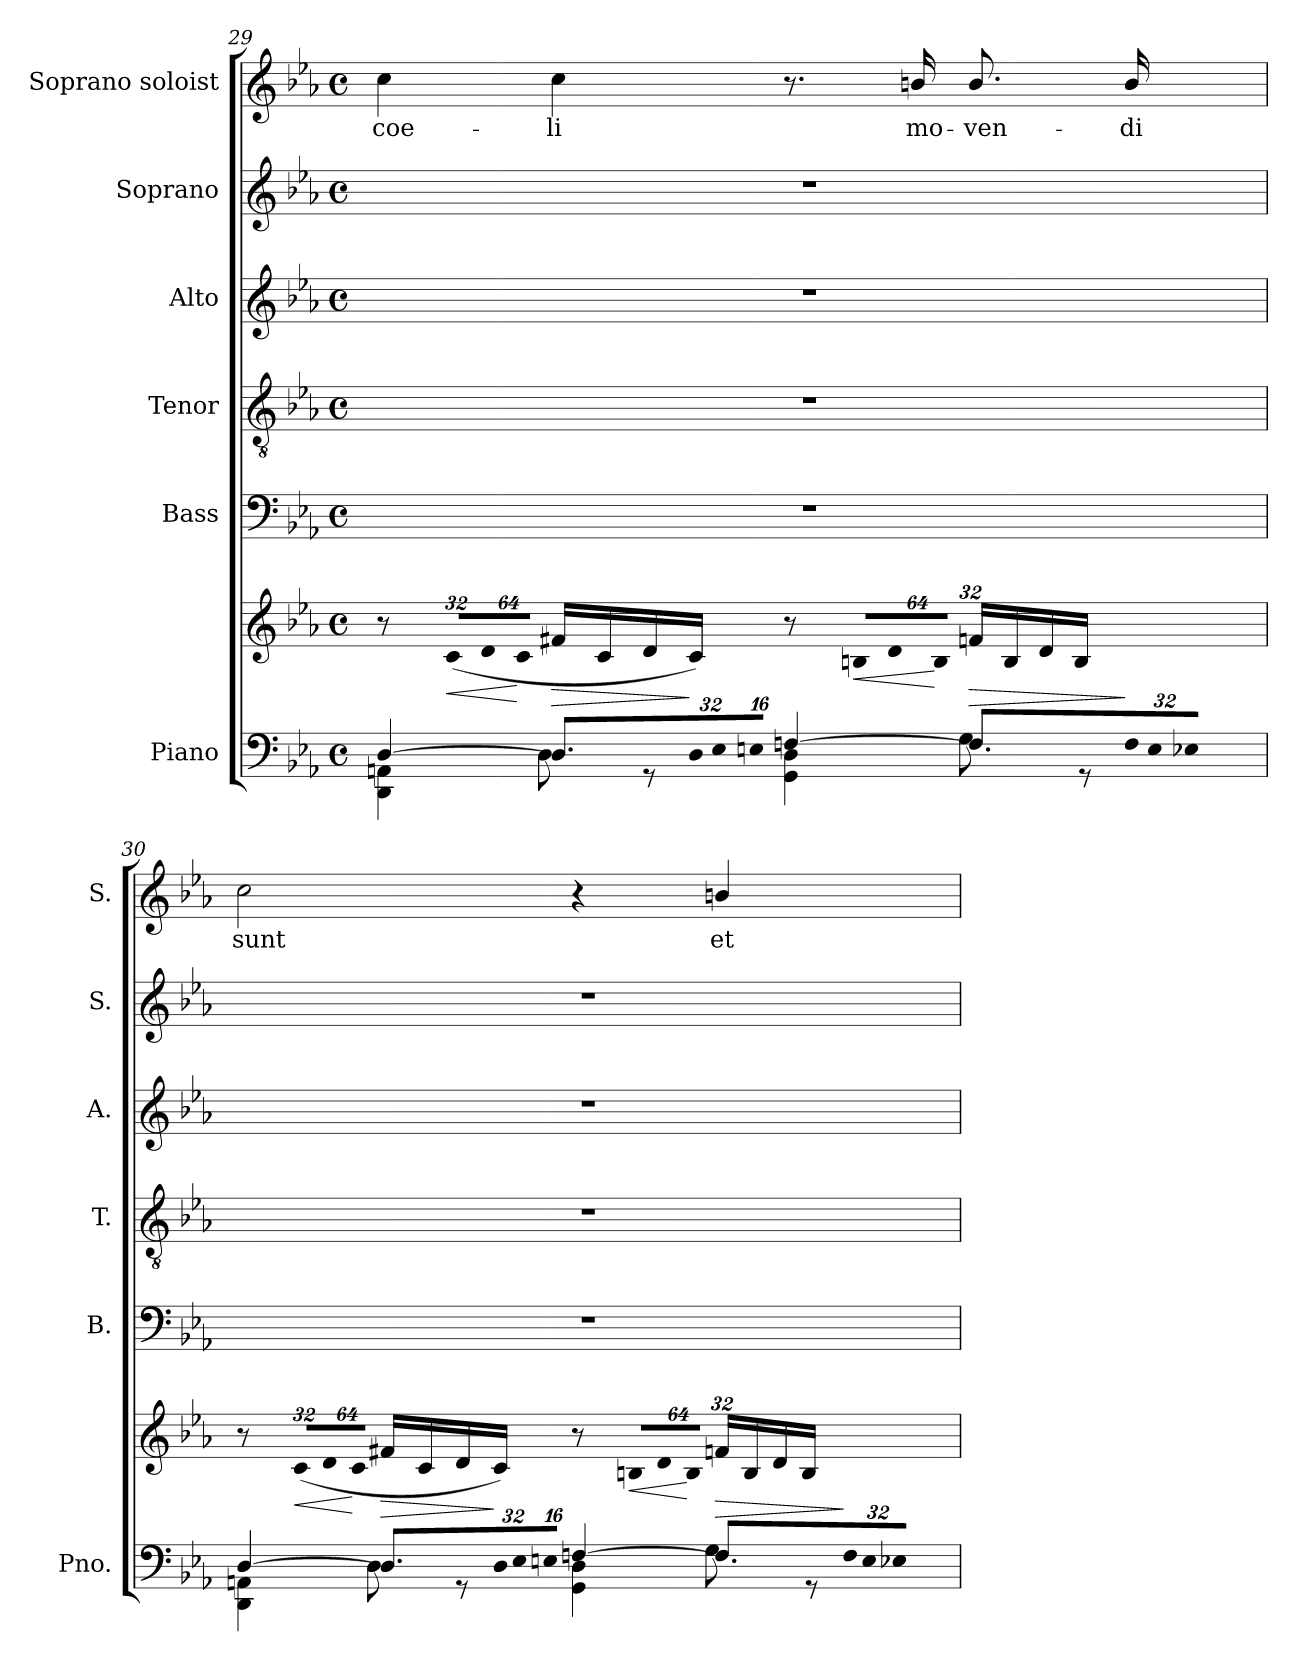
**kern	**kern	**dynam	**kern	**kern	**kern	**kern	**kern	**text
*part6	*part6	*part6	*part5	*part4	*part3	*part2	*part1	*part1
*staff7	*staff6	*staff6/7	*staff5	*staff4	*staff3	*staff2	*staff1	*staff1
*I"Piano	*	*	*I"Bass	*I"Tenor	*I"Alto	*I"Soprano	*I"Soprano soloist	*
*I'Pno.	*	*	*I'B.	*I'T.	*I'A.	*I'S.	*I'S.	*
*clefF4	*clefG2	*	*clefF4	*clefGv2	*clefG2	*clefG2	*clefG2	*
*	*	*	*	*ITrd7c12	*	*	*	*
*k[b-e-a-]	*k[b-e-a-]	*	*k[b-e-a-]	*k[b-e-a-]	*k[b-e-a-]	*k[b-e-a-]	*k[b-e-a-]	*
*E-:	*E-:	*	*E-:	*E-:	*E-:	*E-:	*E-:	*
*M4/4	*M4/4	*	*M4/4	*M4/4	*M4/4	*M4/4	*M4/4	*
*met(c)	*met(c)	*	*met(c)	*met(c)	*met(c)	*met(c)	*met(c)	*
=29	=29	=29	=29	=29	=29	=29	=29	=29
*^	*	*	*	*	*	*	*	*
!	!	!	!	!	!	!	!	!	!LO:LY:b:color=#000000
[4Di/	4DDi\ 4AAni	8r	.	1r	1r	1r	1r	4cci\	coe-
*	*	*Xbrackettup	*	*	*	*	*	*	*
!	!	!LO:N:vis=16	!LO:HP:b	!	!	!	!	!	!
.	.	(512%21ci/LL	<	.	.	.	.	.	.
!	!	!LO:N:vis=16	!	!	!	!	!	!	!
.	.	1024%43di/	.	.	.	.	.	.	.
!	!	!LO:N:vis=16	!	!	!	!	!	!	!
.	.	1024%43ci/JJ	[	.	.	.	.	.	.
!	!	!	!LO:HP:b	!	!	!	!	!	!
!	!	!	!	!	!	!	!	!	!LO:LY:b:color=#000000
8.Di/L]	8Di\	16f#Xi/LL	>	.	.	.	.	4cci\	-li
.	.	16ci/	.	.	.	.	.	.	.
.	8r	16di/	.	.	.	.	.	.	.
*Xbrackettup	*	*	*	*	*	*	*	*	*
!LO:N:vis=32	!	!	!	!	!	!	!	!	!
1024%21Di/LL	.	16ci/JJ)	]	.	.	.	.	.	.
!LO:N:vis=32	!	!	!	!	!	!	!	!	!
1024%21E-i/	.	.	.	.	.	.	.	.	.
!LO:N:vis=32	!	!	!	!	!	!	!	!	!
512%11Eni/JJJ	.	.	.	.	.	.	.	.	.
[4Fni/	4GGi\ 4Di	8r	.	.	.	.	.	8.r	.
!	!	!LO:N:vis=16	!LO:HP:b	!	!	!	!	!	!
.	.	512%21Bni/LL	<	.	.	.	.	.	.
!	!	!LO:N:vis=16	!	!	!	!	!	!	!
.	.	1024%43di/	.	.	.	.	.	.	.
!	!	!	!	!	!	!	!	!	!LO:LY:b:color=#000000
.	.	.	.	.	.	.	.	16bni/	mo-
!	!	!LO:N:vis=16	!	!	!	!	!	!	!
.	.	1024%43Bi/JJ	[	.	.	.	.	.	.
!	!	!	!LO:HP:b	!	!	!	!	!	!
!	!	!	!	!	!	!	!	!	!LO:LY:b:color=#000000
8.Fi/L]	8Gi\	16fni/LL	>	.	.	.	.	8.bi/	-ven-
.	.	16Bi/	.	.	.	.	.	.	.
.	8r	16di/	.	.	.	.	.	.	.
!LO:N:vis=32	!	!	!	!	!	!	!	!	!
!	!	!	!	!	!	!	!	!	!LO:LY:b:color=#000000
1024%21Fi/LL	.	16Bi/JJ	]	.	.	.	.	16bi/	-di
!LO:N:vis=32	!	!	!	!	!	!	!	!	!
1024%21Ei/	.	.	.	.	.	.	.	.	.
!LO:N:vis=32	!	!	!	!	!	!	!	!	!
512%11E-Xi/JJJ	.	.	.	.	.	.	.	.	.
!!LO:PB:g=z
=30	=30	=30	=30	=30	=30	=30	=30	=30	=30
!	!	!	!	!	!	!	!	!	!LO:LY:b:color=#000000
[4Di/	4DDi\ 4AAni	8r	.	1r	1r	1r	1r	2cci\	sunt
!	!	!LO:N:vis=16	!LO:HP:b	!	!	!	!	!	!
.	.	(512%21ci/LL	<	.	.	.	.	.	.
!	!	!LO:N:vis=16	!	!	!	!	!	!	!
.	.	1024%43di/	.	.	.	.	.	.	.
!	!	!LO:N:vis=16	!	!	!	!	!	!	!
.	.	1024%43ci/JJ	[	.	.	.	.	.	.
!	!	!	!LO:HP:b	!	!	!	!	!	!
8.Di/L]	8Di\	16f#Xi/LL	>	.	.	.	.	.	.
.	.	16ci/	.	.	.	.	.	.	.
.	8r	16di/	.	.	.	.	.	.	.
!LO:N:vis=32	!	!	!	!	!	!	!	!	!
1024%21Di/LL	.	16ci/JJ)	]	.	.	.	.	.	.
!LO:N:vis=32	!	!	!	!	!	!	!	!	!
1024%21E-i/	.	.	.	.	.	.	.	.	.
!LO:N:vis=32	!	!	!	!	!	!	!	!	!
512%11Eni/JJJ	.	.	.	.	.	.	.	.	.
[4Fni/	4GGi\ 4Di	8r	.	.	.	.	.	4r	.
!	!	!LO:N:vis=16	!LO:HP:b	!	!	!	!	!	!
.	.	512%21Bni/LL	<	.	.	.	.	.	.
!	!	!LO:N:vis=16	!	!	!	!	!	!	!
.	.	1024%43di/	.	.	.	.	.	.	.
!	!	!LO:N:vis=16	!	!	!	!	!	!	!
.	.	1024%43Bi/JJ	[	.	.	.	.	.	.
!	!	!	!LO:HP:b	!	!	!	!	!	!
!	!	!	!	!	!	!	!	!	!LO:LY:b:color=#000000
8.Fi/L]	8Gi\	16fni/LL	>	.	.	.	.	4bni/	et
.	.	16Bi/	.	.	.	.	.	.	.
.	8r	16di/	.	.	.	.	.	.	.
!LO:N:vis=32	!	!	!	!	!	!	!	!	!
1024%21Fi/LL	.	16Bi/JJ	]	.	.	.	.	.	.
!LO:N:vis=32	!	!	!	!	!	!	!	!	!
1024%21Ei/	.	.	.	.	.	.	.	.	.
!LO:N:vis=32	!	!	!	!	!	!	!	!	!
512%11E-Xi/JJJ	.	.	.	.	.	.	.	.	.
*v	*v	*	*	*	*	*	*	*	*
=	=	=	=	=	=	=	=	=
*-	*-	*-	*-	*-	*-	*-	*-	*-
